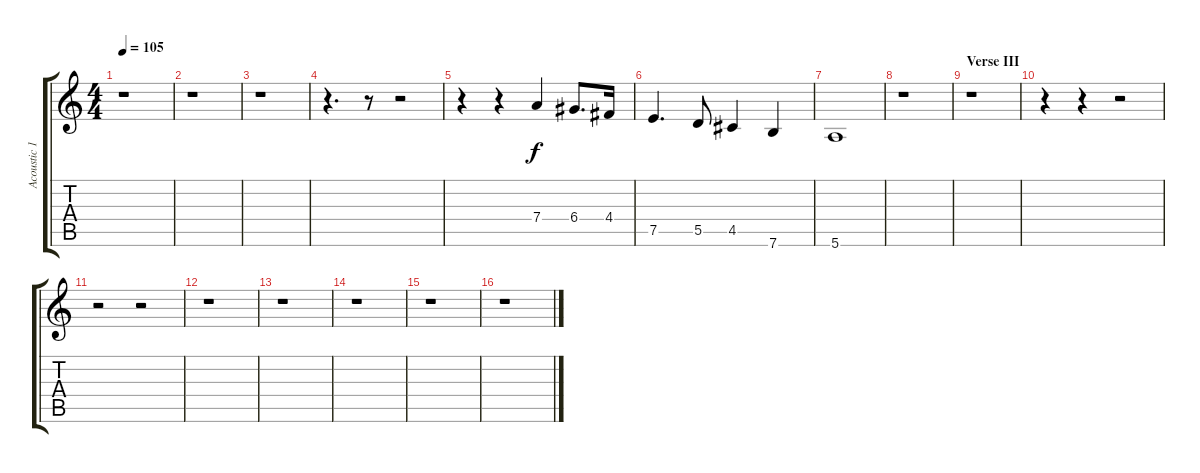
\track ("Acoustic 1" "Acoustic 1") {instrument acousticguitarnylon}
\staff {score tabs}
\tuning (E4 B3 G3 D3 A2 E2) {hide}
\ts (4 4)
\tempo 105
\clef g2
\ks c
r.1{dy p} |
r.1 |
r.1 |
r.4{d} r.8 r.2 |
r.4 r.4 7.4.4{dy f} 6.4.8{d} 4.4.16 |
7.5.4{d} 5.5.8 4.5.4 7.6.4 |
5.6.1 |
r.1 |
\section ("" "Verse III")
r.1 |
r.4 r.4 r.2 |
r.2 r.2 |
r.1 |
r.1 |
r.1 |
r.1 |
r.1
